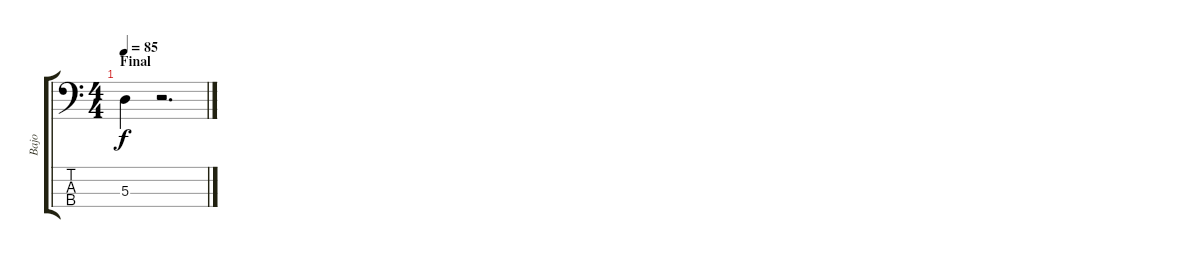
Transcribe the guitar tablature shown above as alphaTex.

\track ("Bajo" "Bajo") {instrument electricbasspick}
\staff {score tabs}
\tuning (G2 D2 A1 E1) {hide}
\ts (4 4)
\section ("" "Final")
\tempo 85
\clef f4
\ks c
5.3.4{dy f} r.2{d}
